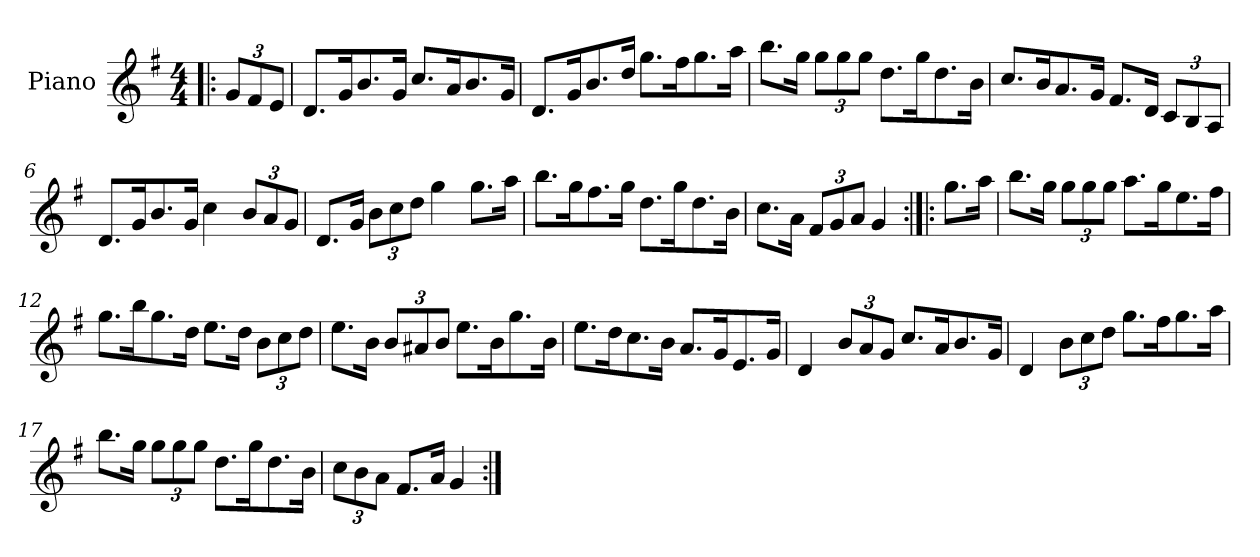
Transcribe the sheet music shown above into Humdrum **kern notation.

**kern
*part1
*staff1
*I"Piano
*I'Pno
*clefG2
*k[f#]
*G:
*M4/4
=1!|:
12g/L
12f#/
12e/J
=2
8.d/L
16g/K
8.b/
16g/Jk
8.cc/L
16a/K
8.b/
16g/Jk
=3
8.d/L
16g/K
8.b/
16dd/Jk
8.gg\L
16ff#\K
8.gg\
16aa\Jk
=4
8.bb\L
16gg\Jk
12gg\L
12gg\
12gg\J
8.dd\L
16gg\K
8.dd\
16b\Jk
=5
8.cc/L
16b/K
8.a/
16g/Jk
8.f#/L
16d/Jk
12c/L
12B/
12A/J
=6
8.d/L
16g/K
8.b/
16g/Jk
4cc\
12b/L
12a/
12g/J
=7
8.d/L
16g/Jk
12b\L
12cc\
12dd\J
4gg\
8.gg\L
16aa\Jk
=8
8.bb\L
16gg\K
8.ff#\
16gg\Jk
8.dd\L
16gg\K
8.dd\
16b\Jk
=9
8.cc\L
16a\Jk
12f#/L
12g/
12a/J
4g/
=10:|!|:
8.gg\L
16aa\Jk
=11
8.bb\L
16gg\Jk
12gg\L
12gg\
12gg\J
8.aa\L
16gg\K
8.ee\
16ff#\Jk
=12
8.gg\L
16bb\K
8.gg\
16dd\Jk
8.ee\L
16dd\Jk
12b\L
12cc\
12dd\J
=13
8.ee\L
16b\Jk
12b/L
12a#X/
12b/J
8.ee\L
16b\K
8.gg\
16b\Jk
=14
8.ee\L
16dd\K
8.cc\
16b\Jk
8.a/L
16g/K
8.e/
16g/Jk
=15
4d/
12b/L
12a/
12g/J
8.cc/L
16a/K
8.b/
16g/Jk
=16
4d/
12b\L
12cc\
12dd\J
8.gg\L
16ff#\K
8.gg\
16aa\Jk
=17
8.bb\L
16gg\Jk
12gg\L
12gg\
12gg\J
8.dd\L
16gg\K
8.dd\
16b\Jk
=18
12cc\L
12b\
12a\J
8.f#/L
16a/Jk
4g/
=:|!
*-
